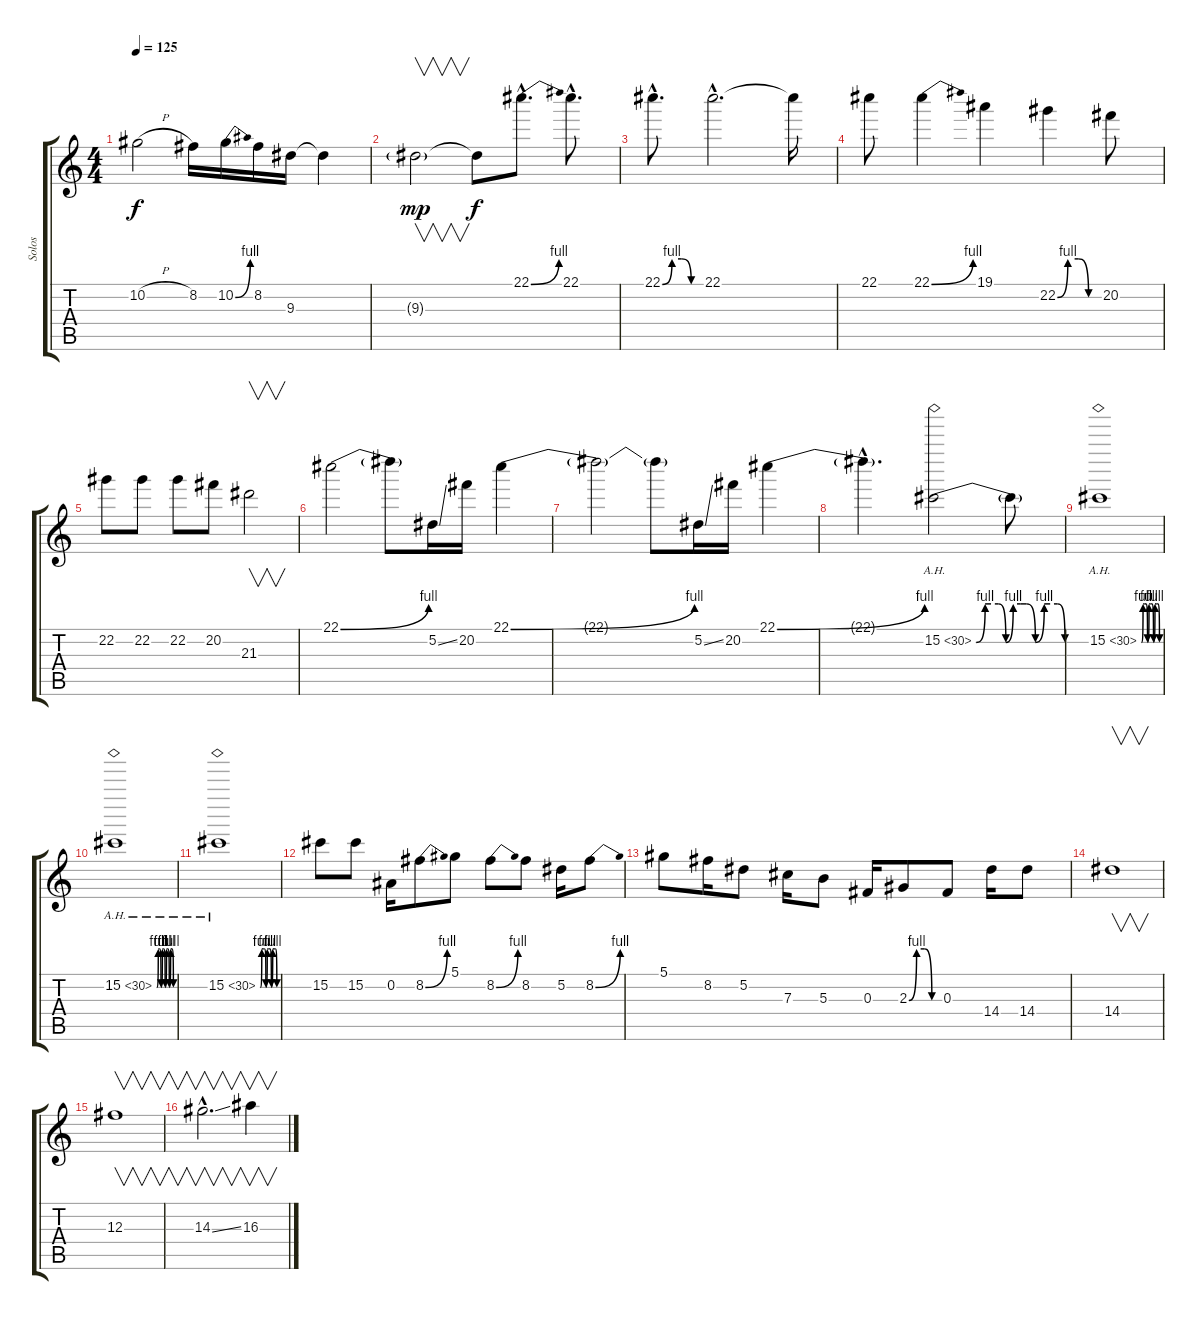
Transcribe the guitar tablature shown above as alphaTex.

\track ("Solos" "Solos") {instrument distortionguitar}
\staff {score tabs}
\tuning (Eb4 Bb3 Gb3 Db3 Ab2 Eb2) {hide}
\ts (4 4)
\tempo 125
\clef g2
\ks c
10.2{h}.2{dy f} 8.2.16 10.2{be (bend 0 0 60 4)}.16 8.2.16 9.3.16 9.3{t}.4 |
9.3{g}.2{v dy mp} 9.3{t}.8{dy f} 22.1{be (bend 0 0 60 4) hac}.8{d} 22.1{hac}.8{d} |
22.1{be (custom 0 0 15 4 30 4 45 0 60 0) hac}.8{d} 22.1{hac}.2{d} 22.1{t}.16 |
22.1.8 22.1{be (bend 0 0 60 4)}.4 19.1.4 22.2{be (custom 0 0 15 4 30 4 45 0 60 0)}.4 20.2.8 |
22.2.8 22.2.8 22.2.8 20.2.8 21.3.2{v} |
22.1{be (bend 0 0 60 4)}.2 22.1{t}.8 5.2{ss}.16 20.2.16 22.1{be (bend 0 0 60 4)}.4 |
22.1{t}.2 22.1{t}.8 5.2{ss}.16 20.2.16 22.1{be (bend 0 0 60 4)}.4 |
22.1{hac t}.4{d} 15.2{be (custom 0 0 6 4 10 4 15 4 20 0 25 4 30 4 34 4 40 0 46 4 50 4 55 4 60 0) ah 15}.2 15.2{t}.8 |
15.2{be (custom 0 0 5 4 10 4 15 4 20 0 25 4 30 4 35 4 40 0 45 4 50 4 55 4 60 0) ah 15}.1 |
15.2{be (custom 0 0 5 4 10 4 15 0 20 4 25 4 30 0 35 4 40 4 45 0 50 4 55 4 60 0) ah 15}.1 |
15.2{be (custom 0 0 5 4 10 4 15 4 20 0 25 4 30 4 35 4 40 0 45 4 50 4 55 4 60 0) ah 15}.1 |
15.2.8 15.2.8 0.2.16 8.2{be (bend 0 0 60 4)}.8 5.1.8 8.2{be (bend 0 0 60 4)}.8 8.2.8 5.2.16 8.2{be (bend 0 0 60 4)}.8 |
5.1.8 8.2.16 5.2.8 7.3.16 5.3.8 0.3.16 2.3{be (custom 0 0 15 4 30 4 45 0 60 0)}.8 0.3.8 14.4.16 14.4.8 |
14.4.1{v} |
12.3.1{v} |
14.3{ss hac}.2{v d} 16.3.4{v}
